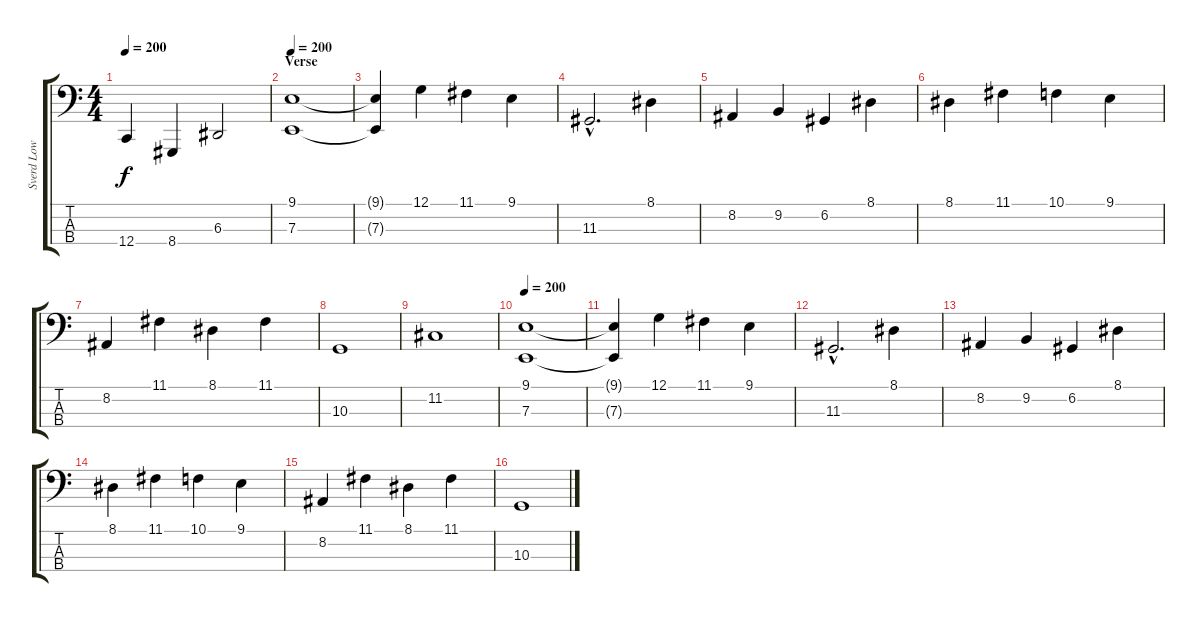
\track ("Sverd Low Strings" "Sverd Low ") {instrument stringensemble1}
\staff {score tabs}
\tuning (G2 D2 A1 C1) {hide}
\ts (4 4)
\tempo 200
\clef f4
\ks c
12.4{t}.4{dy f} 8.4.4 6.3.2 |
\section ("" "Verse")
\tempo 200
(9.1 7.3).1{volume 8} |
(9.1{t} 7.3{t}).4 12.1.4 11.1.4 9.1.4 |
11.3{hac}.2{d} 8.1.4 |
8.2.4 9.2.4 6.2.4 8.1.4 |
8.1.4 11.1.4 10.1.4 9.1.4 |
8.2.4 11.1.4 8.1.4 11.1.4 |
10.3.1 |
11.2.1 |
\tempo 200
(9.1 7.3).1 |
(9.1{t} 7.3{t}).4 12.1.4 11.1.4 9.1.4 |
11.3{hac}.2{d} 8.1.4 |
8.2.4 9.2.4 6.2.4 8.1.4 |
8.1.4 11.1.4 10.1.4 9.1.4 |
8.2.4 11.1.4 8.1.4 11.1.4 |
10.3.1
